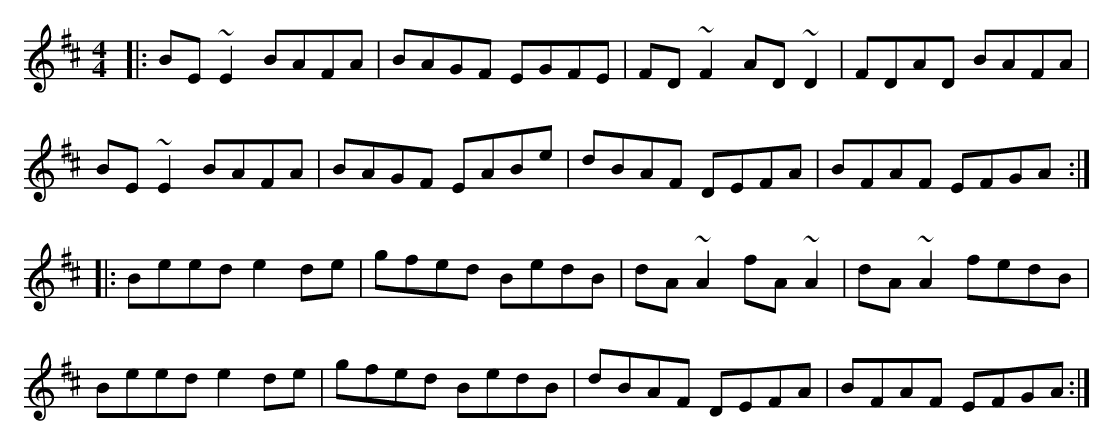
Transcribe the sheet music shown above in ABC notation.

X:1
M:4/4
K:D
|:BE~E2BAFA|BAGF EGFE|FD~F2 AD~D2|FDAD BAFA|
BE~E2BAFA|BAGF EABe|dBAF DEFA|BFAF EFGA:|
|:Beed e2de|gfed BedB|dA ~A2 fA~A2|dA~A2 fedB|
Beed e2de|gfed BedB|dBAF DEFA|BFAF EFGA:|
